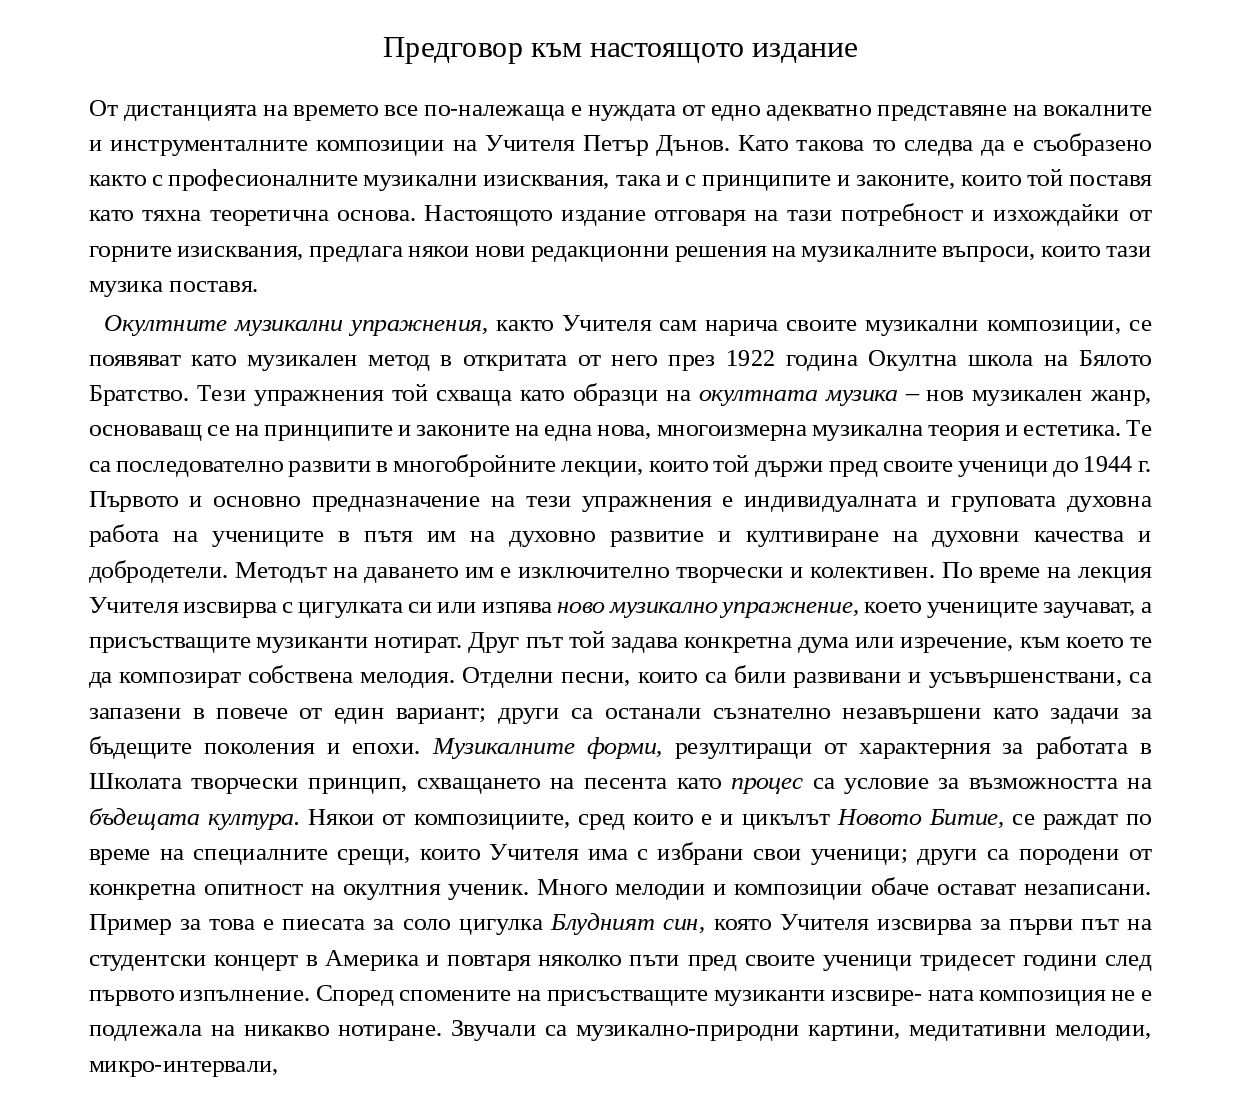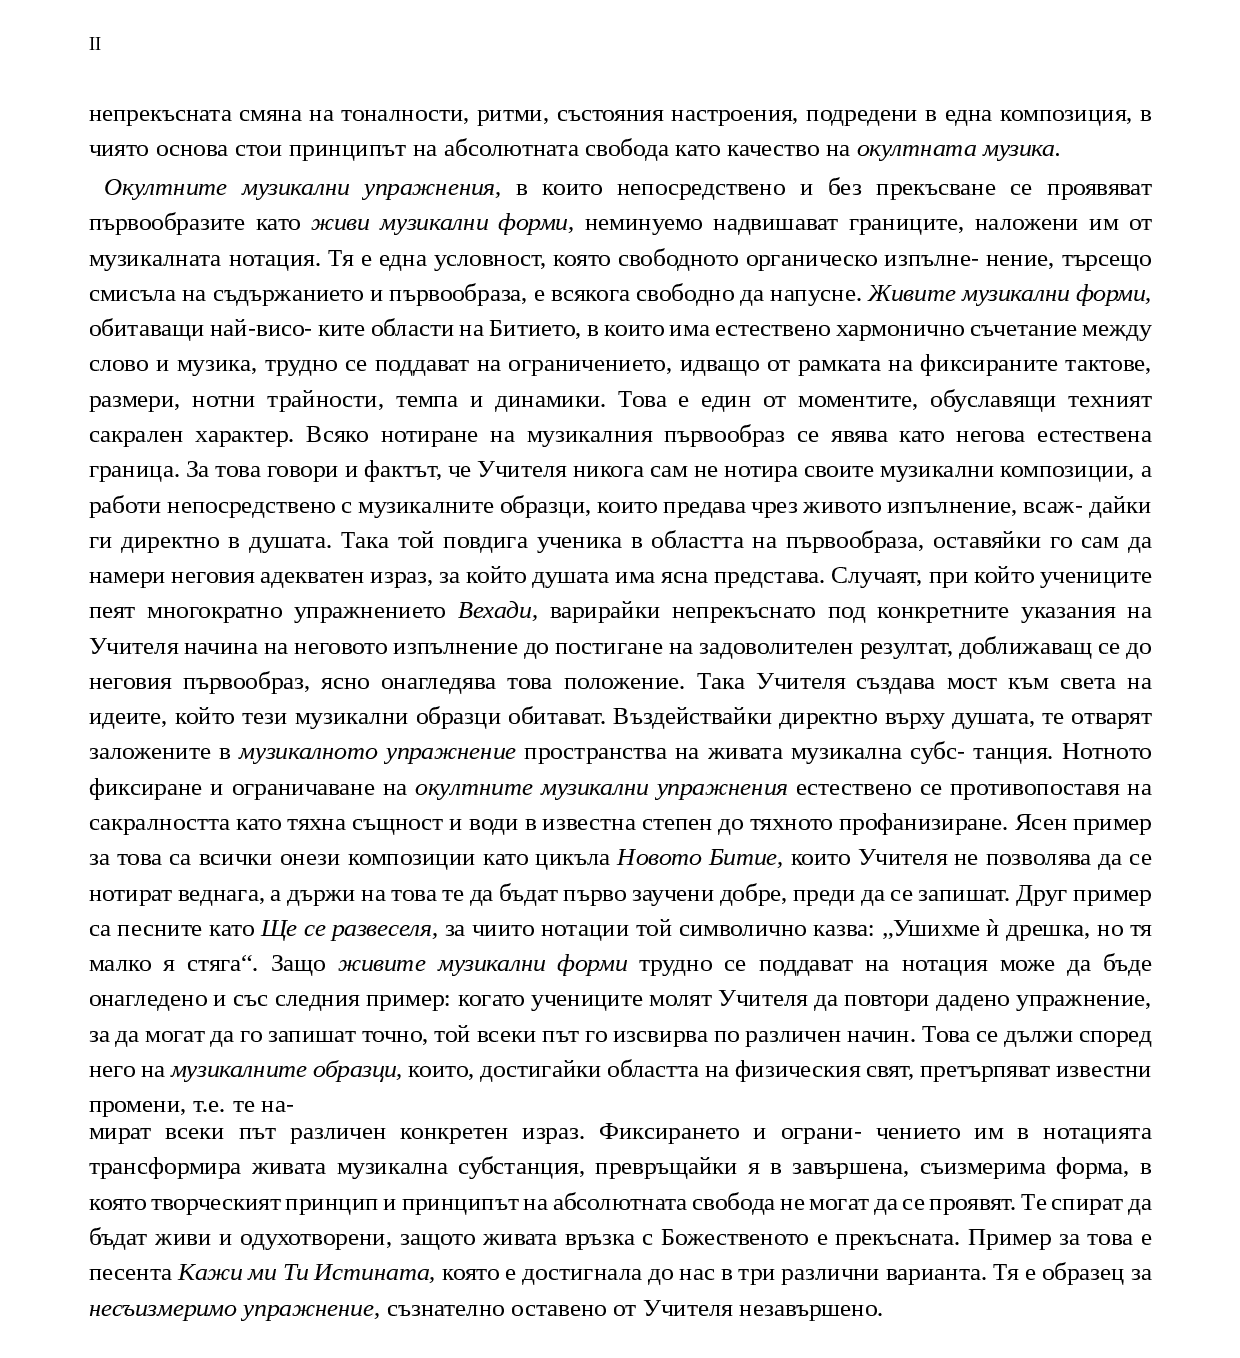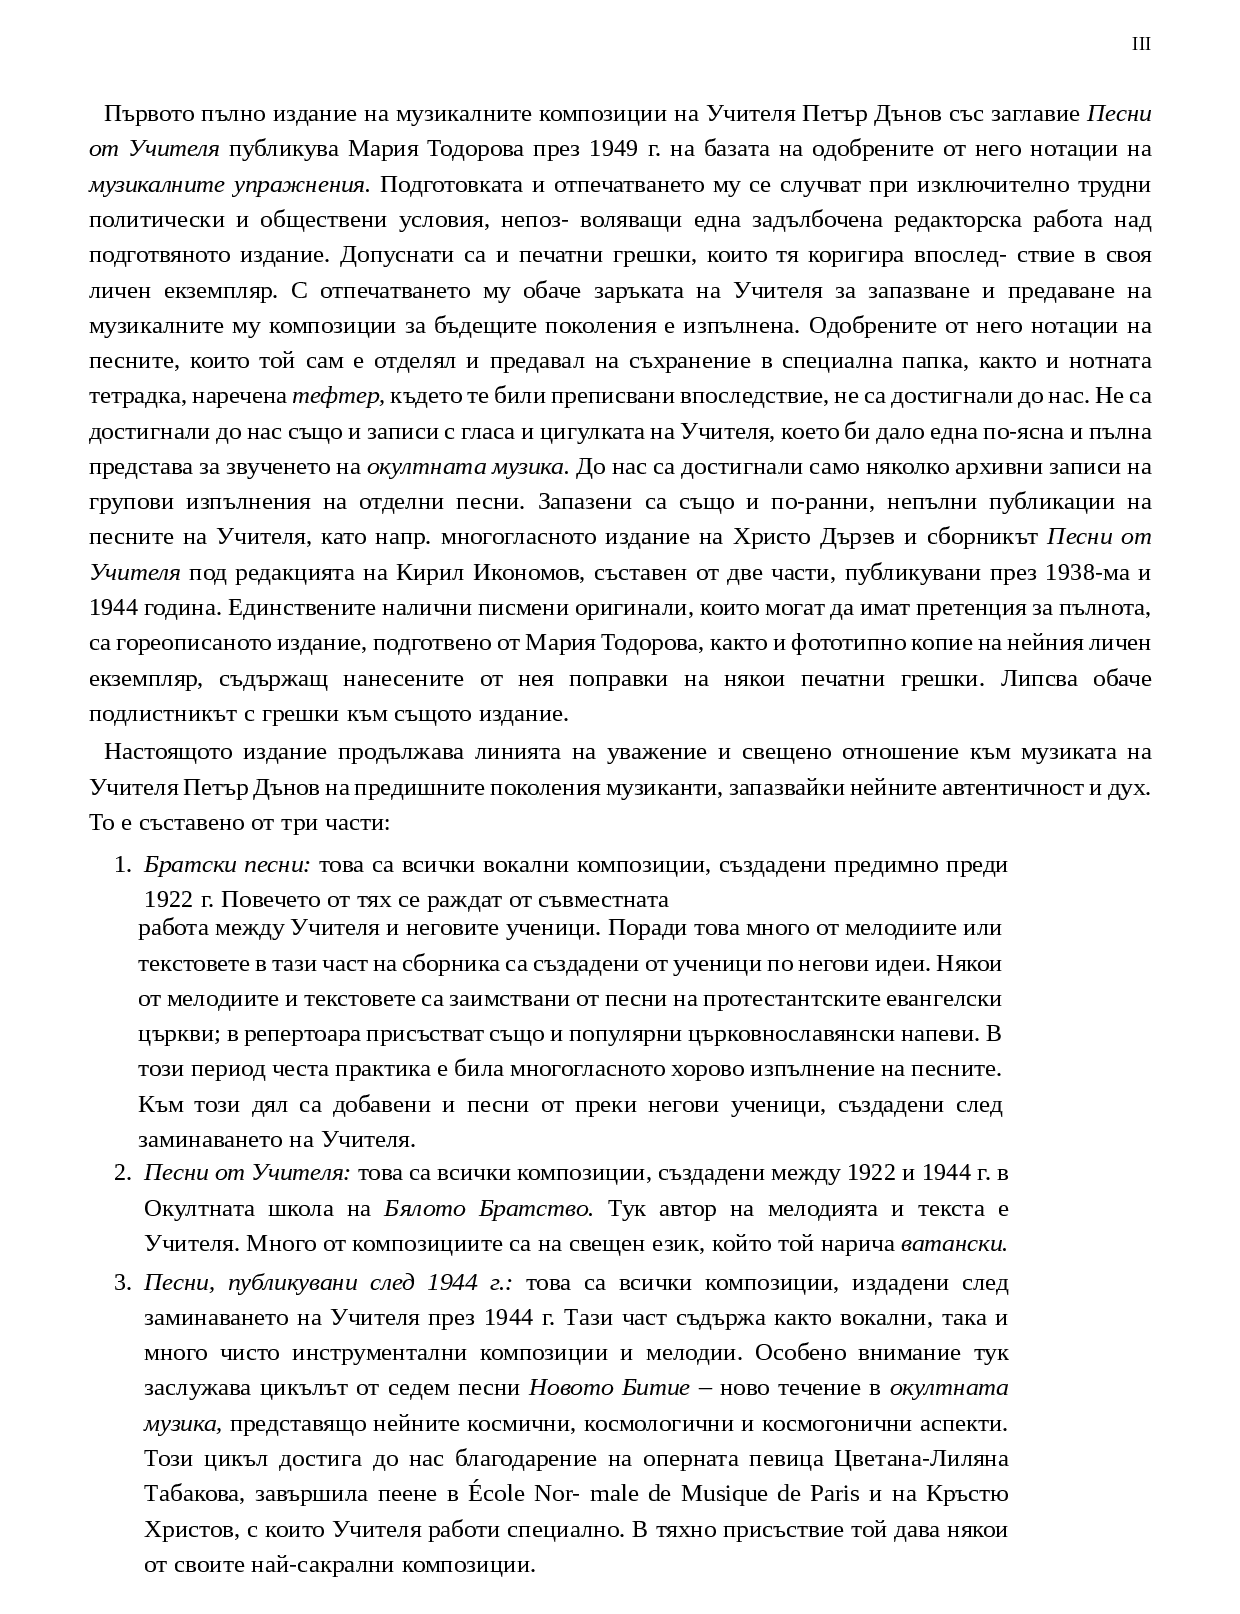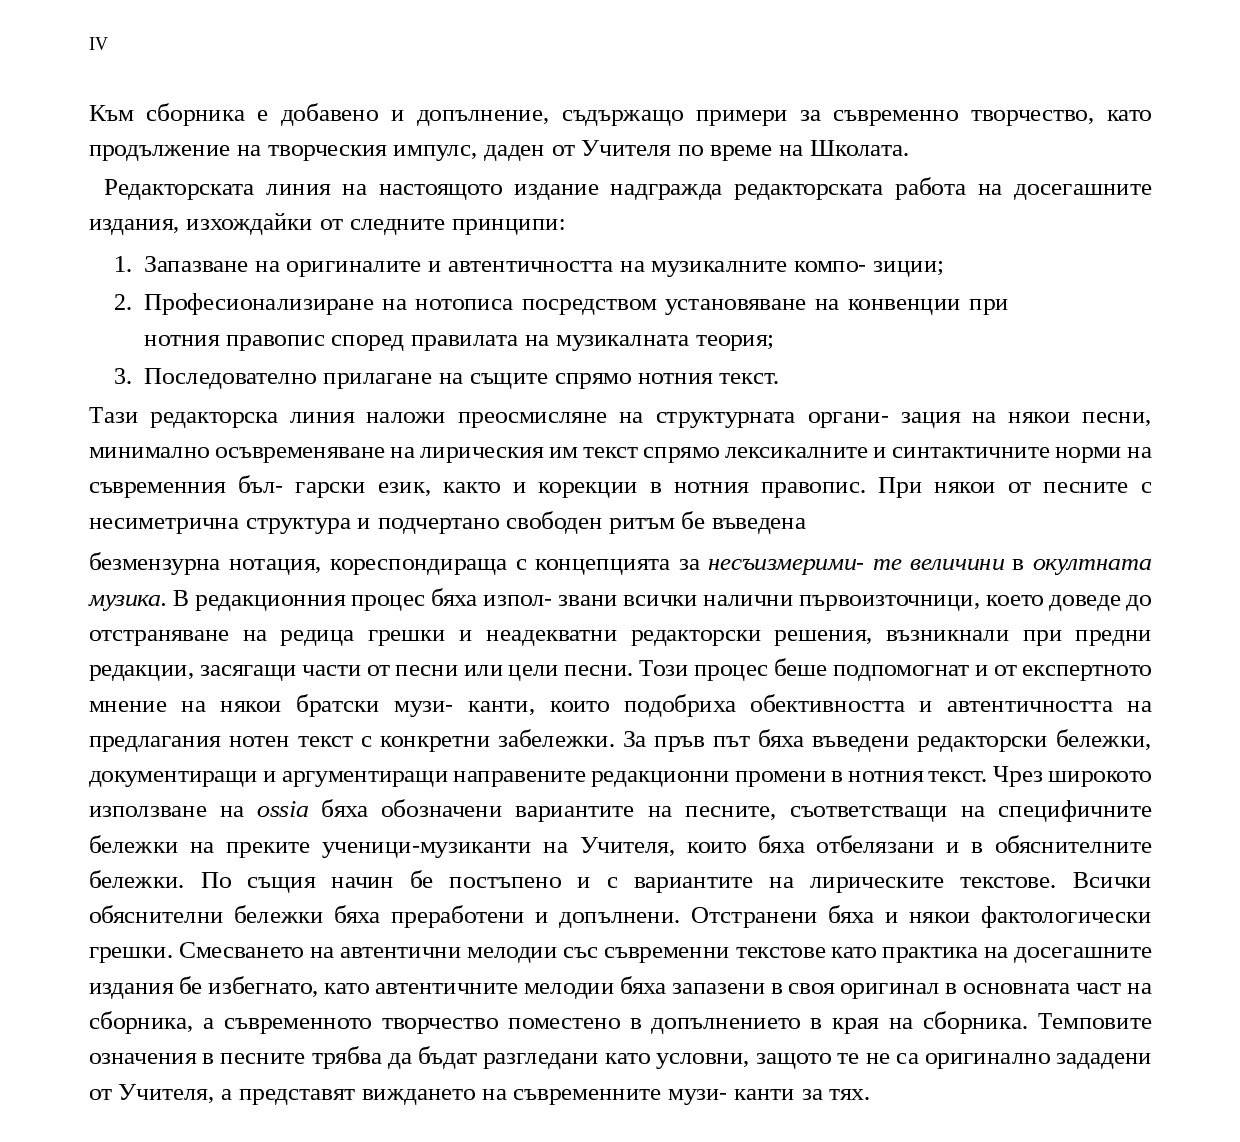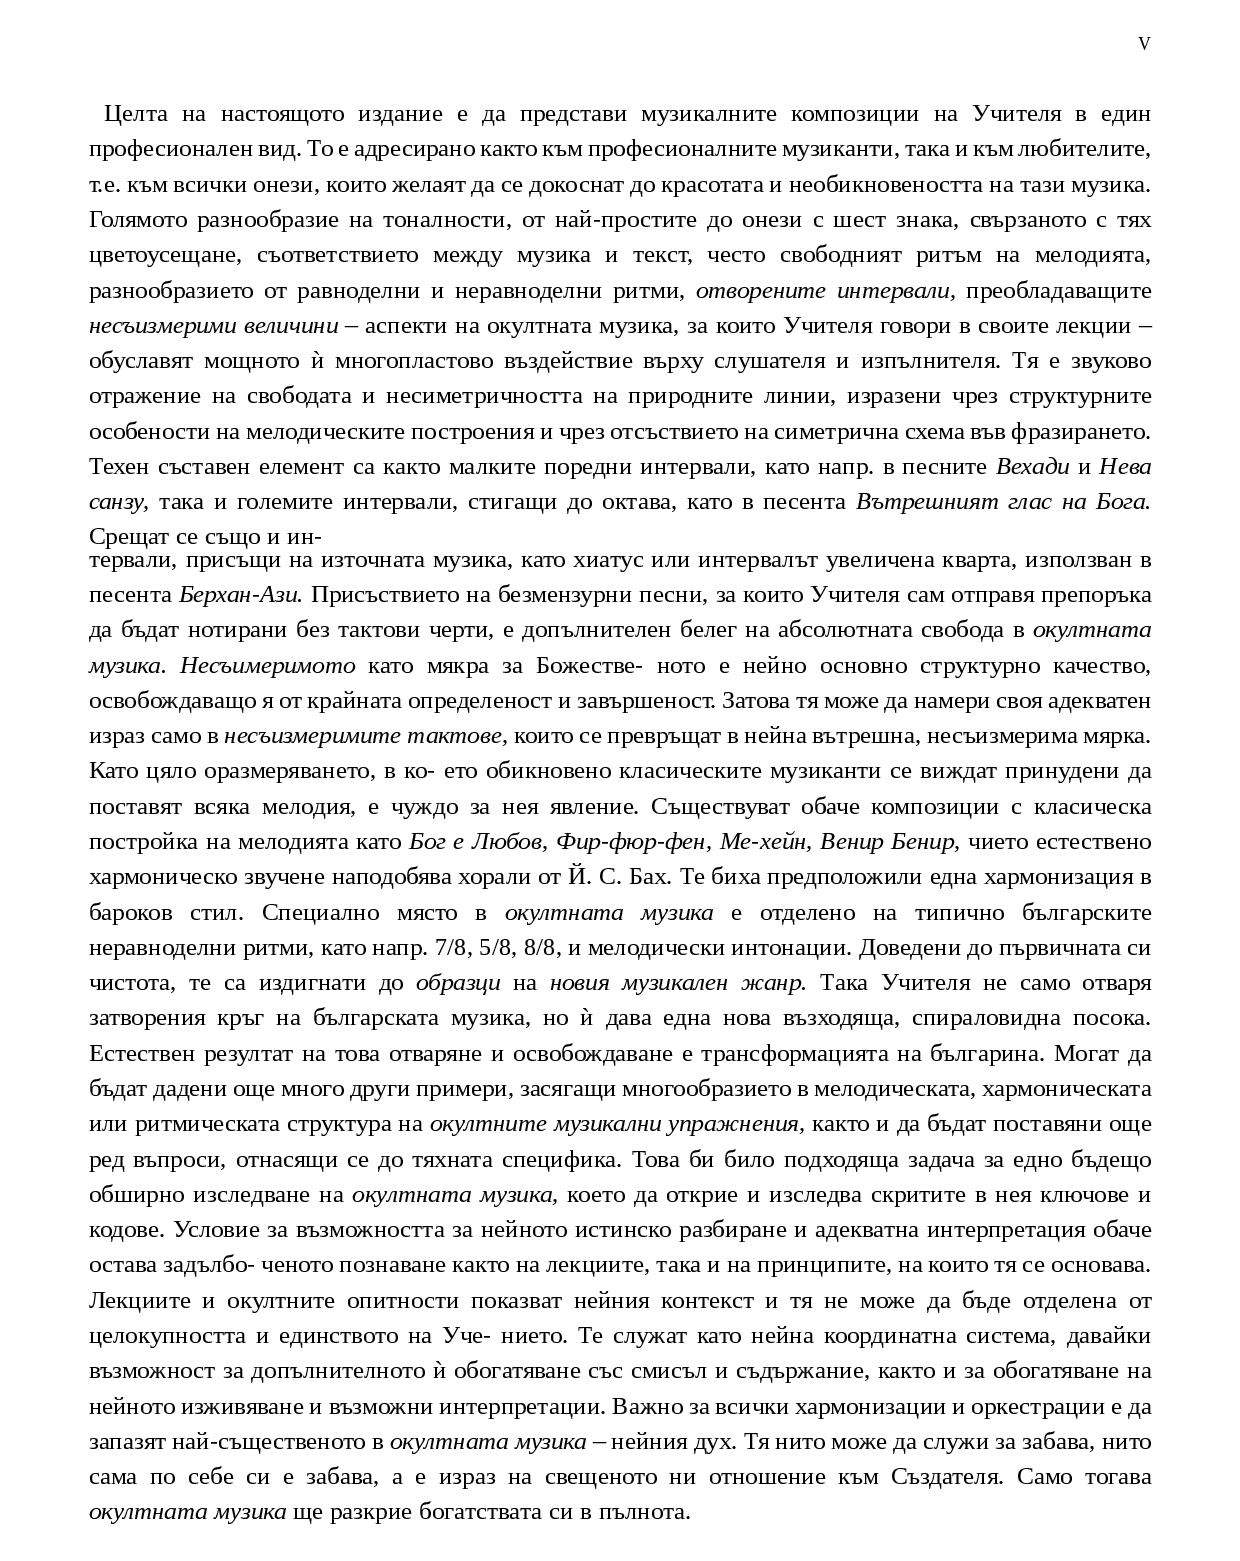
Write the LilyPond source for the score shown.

\version "2.24.4"

% include paper part and global functions
\include "include/globals.ily"

\bookpart {
  \paper {
    print-all-headers = ##t
    print-page-number = ##t
    print-first-page-number = ##f
    print-first-page-number = ##f
    page-number-type = #'roman-upper


    % put page numbers on the bottom
    oddHeaderMarkup = \markup {

      \fill-line {
        """"
        \if \should-print-page-number  \abs-fontsize #9 {
          \fromproperty #'page:page-number-string

        }
      }
    }
    evenHeaderMarkup = \markup {

      \fill-line {
        \if \should-print-page-number \abs-fontsize #9 {
          \fromproperty #'page:page-number-string
          ""
        }
      }
    }

    oddFooterMarkup = \markup ""

    evenFooterMarkup = ""
    left-margin = 1.5\cm
    right-margin = 1.5\cm
    top-margin = 1\cm
    bottom-margin = 1.2\cm
    ragged-bottom = ##t % do not spread the staves to fill the whole vertical space
    top-markup-spacing.basic-distance = 8\mm
    top-system-spacing.basic-distance = 10\mm

    % change distance between staves
    system-system-spacing =
    #'((basic-distance . 16)
       (minimum-distance . 6)
       (padding . 1)
       (stretchability . 12))
  }

  \tocItem \markup "Предговор към настоящото издание"
  \markup \abs-fontsize #15  { \fill-line {"Предговор към настоящото издание"} }

  \markup \abs-fontsize #12 {
    \vspace #1.5 \override #'(baseline-skip . 3.4)
    \justify {


      От дистанцията на времето все по-належаща е нуждата от едно адекватно представяне на вокалните и инструменталните композиции на Учителя Петър Дънов. Като такова то следва да е съобразено както с професионалните музикални изисквания, така и с принципите и законите, които той поставя като тяхна теоретична основа. Настоящото издание отговаря на тази потребност и изхождайки от горните изисквания, предлага някои нови редакционни решения на музикалните въпроси, които тази музика поставя.



    }
  }

  \markup \abs-fontsize #12 {
    \vspace #0.9  \override #'(baseline-skip . 3.4)
    \justify {
      \hspace #1.5
      \italic {Окултните} \italic {музикални} \italic {упражнения,} както Учителя сам нарича своите музикални композиции, се появяват като музикален метод в откритата от него през 1922 година Окултна школа на Бялото Братство. Тези упражнения той схваща като образци на \italic {окултната} \italic {музика} – нов музикален жанр, основаващ се на принципите и законите на една нова, многоизмерна музикална теория и естетика. Те са последователно развити в многобройните лекции, които той държи пред своите ученици до 1944 г. Първото и основно предназначение на тези упражнения е индивидуалната и груповата духовна работа на учениците в пътя им на духовно развитие и култивиране на духовни качества и добродетели. Методът на даването им е изключително творчески и колективен. По време на лекция Учителя изсвирва с цигулката си или изпява \italic {ново} \italic {музикално} \italic {упражнение,} което учениците заучават, а присъстващите музиканти нотират. Друг път той задава конкретна дума или  изречение, към което те да композират собствена мелодия. Отделни песни, които са били развивани и усъвършенствани, са запазени в повече от един вариант; други са останали съзнателно незавършени като задачи за бъдещите поколения и епохи.  \italic {Музикалните} \italic {форми,} резултиращи от характерния за работата в Школата творчески принцип, схващането на песента като \italic {процес} са условие за възможността на \italic {бъдещата} \italic {култура.} Някои от композициите, сред които е и цикълът \italic {Новото} \italic {Битие,} се раждат по време на специалните срещи, които Учителя има с избрани свои ученици; други са породени от конкретна опитност на окултния ученик. Много мелодии и композиции обаче остават незаписани. Пример за това е пиесата за соло цигулка \italic {Блудният} \italic {син,} която Учителя изсвирва за първи път на студентски концерт в Америка и повтаря няколко пъти пред своите ученици тридесет години след първото изпълнение. Според спомените на присъстващите музиканти изсвире- ната композиция не е подлежала на никакво нотиране. Звучали са музикално-природни картини, медитативни мелодии, микро-интервали,


    }
  }

  \markup \abs-fontsize #12 {
    \override #'(baseline-skip . 3.4)
    \justify {

      непрекъсната смяна на тоналности, ритми, състояния настроения, подредени в една композиция, в чиято основа стои принципът на абсолютната свобода като качество на \italic{окултната} \italic {музика.}

    }
  }

  \markup \abs-fontsize #12 {
    \vspace #0.9  \override #'(baseline-skip . 3.4)
    \justify {
      \hspace #1.5

      \italic{Окултните} \italic{музикални} \italic{упражнения,} в които непосредствено и без прекъсване се проявяват първообразите като \italic{живи} \italic{музикални} \italic{форми,} неминуемо надвишават границите, наложени им от музикалната нотация. Тя е една условност, която свободното органическо изпълне- нение, търсещо смисъла на съдържанието и първообраза, е всякога свободно да напусне.  \italic{Живите} \italic{музикални} \italic{форми,} обитаващи най-висо- ките области на Битието, в които има естествено хармонично съчетание между слово и музика, трудно се поддават на ограничението, идващо от рамката на фиксираните тактове, размери, нотни трайности, темпа и динамики. Това е един от моментите, обуславящи техният сакрален характер. Всяко нотиране на музикалния първообраз се явява като негова естествена граница. За това говори и фактът, че Учителя никога сам не нотира своите музикални композиции, а работи непосредствено с  музикалните образци, които предава чрез живото изпълнение, всаж- дайки ги директно в душата. Така той  повдига ученика в областта на първообраза, оставяйки го сам да намери неговия адекватен израз, за който душата има ясна представа. Случаят, при който учениците пеят многократно упражнението \italic{Вехади,} варирайки непрекъснато под конкретните указания на Учителя начина на неговото изпълнение до постигане на задоволителен резултат, доближаващ се до неговия първообраз, ясно онагледява това положение. Така Учителя създава мост към света на идеите, който тези музикални образци обитават. Въздействайки директно върху душата, те отварят заложените в \italic{музикалното} \italic{упражнение} пространства на живата музикална субс- танция. Нотното фиксиране и ограничаване на \italic{окултните} \italic{музикални} \italic{упражнения} естествено се противопоставя на сакралността като тяхна същност и води в известна степен до тяхното профанизиране. Ясен пример за това са всички онези композиции като цикъла \italic{Новото} \italic{Битие,} които Учителя не позволява да се нотират веднага, а държи на това те да бъдат първо заучени добре, преди да се запишат. Друг пример са песните като \italic{Ще} \italic{се }\italic{развеселя,} за чиито нотации той символично казва: „Ушихме ѝ дрешка, но тя малко я стяга“. Защо \italic{живите} \italic{музикални} \italic{форми} трудно се поддават на нотация може да бъде онагледено и със следния пример: когато учениците молят Учителя да повтори дадено упражнение, за да могат да го запишат точно, той всеки път го изсвирвa по различен начин. Това се дължи според него на  \italic{музикалните} \italic{образци,} които, достигайки областта на физическия свят, претърпяват известни промени, т.е. те на-

    }
  }

  \markup \abs-fontsize #12 {
    \override #'(baseline-skip . 3.4)
    \justify {
      мират всеки път различен конкретен израз. Фиксирането и ограни- чението им в нотацията трансформира живата музикална субстанция, превръщайки я в завършена, съизмерима форма, в която творческият принцип и принципът на абсолютната свобода не могат да се проявят. Те спират да бъдат живи и одухотворени, защото живата връзка с Божественото е прекъсната. Пример за това е песента \italic{Кажи} \italic{ми} \italic{Ти} \italic{Истината,} която е достигнала до нас в три различни варианта. Тя е образец за \italic{несъизмеримо упражнение,} съзнателно оставено от Учителя незавършено.
    }
  }

  \markup \abs-fontsize #12 {
    \vspace #0.9  \override #'(baseline-skip . 3.4)
    \justify {
      \hspace #1.5
      Първото пълно издание на музикалните композиции на Учителя Петър Дънов със заглавие \italic {Песни} \italic {от} \italic {Учителя} публикува Мария Тодорова през 1949 г. на базата на одобрените от него нотации на \italic {музикалните} \italic {упражнения.} Подготовката и отпечатването му се случват при изключително трудни политически и обществени условия, непоз- воляващи една задълбочена редакторска работа над подготвяното издание. Допуснати са и печатни грешки, които тя коригира впослед- ствие в своя личен екземпляр. С отпечатването му обаче заръката на Учителя за запазване и предаване на музикалните му композиции за бъдещите поколения е изпълнена. Одобрените от него нотации на песните, които той сам е отделял и предавал на съхранение в специална папка, както и нотната тетрадка, наречена \italic {тефтер,} където те били преписвани впоследствие, не са достигнали до нас. Не са достигнали до нас също и записи с гласа и цигулката на Учителя, което би дало една по-ясна и пълна представа за звученето на \italic {окултната} \italic {музика.} До нас са достигнали само няколко архивни записи на групови изпълнения на отделни песни. Запазени са също и по-ранни, непълни публикации на песните на Учителя, като напр. многогласното издание на Христо Дързев и сборникът \italic {Песни} \italic {от} \italic {Учителя} под редакцията на Кирил Икономов, съставен от две части, публикувани през 1938-ма и 1944 година. Единствените налични писмени оригинали, които могат да имат претенция за пълнота, са гореописаното издание, подготвено от Мария Тодорова, както и фототипно копие на нейния личен екземпляр, съдържащ нанесените от нея поправки на някои печатни грешки. Липсва обаче подлистникът с грешки към същото издание.
    }
  }
  \markup \abs-fontsize #12 {
    \vspace #0.9  \override #'(baseline-skip . 3.4)
    \justify {
      \hspace #1.5
      Настоящото издание продължава линията на уважение и свещено отношение към музиката на Учителя Петър Дънов на предишните поколения музиканти, запазвайки нейните автентичност и дух. То е съставено от три части:
    }
  }
  \markup  \override #'(line-width . 83.3) \abs-fontsize #12  {
    \override #'(baseline-skip . 3.4)  \vspace #1 \column {
      "    1."
    }
    \hspace #0.5
    \override #'(baseline-skip . 3.4) \column {
      \justify {
        \italic {Братски песни: } това са всички вокални композиции, създадени предимно преди 1922 г. Повечето от тях се раждат от съвместната
      }
    }
  }

  \markup  \override #'(line-width . 83.3) \abs-fontsize #12  {
    \override #'(baseline-skip . 3.4) \column {
      "      "
    }
    \hspace #0.5
    \override #'(baseline-skip . 3.4) \column {
      \justify {
        работа между Учителя и неговите ученици. Поради това много от мелодиите или текстовете в тази част на сборника са създадени от ученици по негови идеи. Някои от мелодиите  и текстовете са заимствани от песни на протестантските евангелски църкви; в репертоара присъстват също и популярни църковнославянски напеви. В този период честа практика е била многогласното хорово изпълнение на песните. Към този дял са добавени и песни от преки негови ученици, създадени след заминаването на Учителя.
      }
    }
  }

  \markup \override #'(line-width . 83.3) \abs-fontsize #12 {
    \vspace #0.9  \override #'(baseline-skip . 3.4) \column {
      "    2."
    }
    \hspace #0.5
    \override #'(baseline-skip . 3.4) \column {
      \justify {
        \italic { Песни от Учителя: } това са всички композиции, създадени между 1922 и 1944 г. в Окултната школа на \italic {Бялото}
        \italic {Братство.} Тук автор на мелодията и текста е Учителя. Много от композициите са на свещен език, който той
        нарича \italic {ватански.}
      }
    }
  }

  \markup \override #'(line-width . 83.3) \abs-fontsize #12 {
    \vspace #0.9  \override #'(baseline-skip . 3.4) \column {
      "    3."
    }
    \hspace #0.5
    \override #'(baseline-skip . 3.4) \column {
      \justify {
        \italic {Песни, публикувани след 1944 г.:  } това са всички композиции, издадени след заминаването на Учителя през 1944 г.
        Тази част съдържа както вокални, така и много чисто инструментални композиции и мелодии. Особено внимание тук заслужава цикълът от седем песни \italic {Новото} \italic{Битие} – ново течение в \italic {окултната} \italic {музика,} представящо нейните космични, космологични и космогонични аспекти. Този цикъл достига до нас благодарение на оперната певица Цветана-Лиляна Табакова, завършила пеене в École Nor- male de Musique de Paris и на Кръстю Христов, с които Учителя работи специално. В тяхно присъствие той дава някои от своите най-сакрални композиции.
      }
    }
  }
  \markup \abs-fontsize #12 {
    \vspace #0.9 \override #'(baseline-skip . 3.4)
    \justify {
      Към сборника е добавено и допълнение, съдържащо примери за съвременно творчество, като продължение на творческия импулс, даден от Учителя по време на Школата.
    }
  }

  \markup \abs-fontsize #12 {
    \vspace #0.9  \override #'(baseline-skip . 3.4)
    \justify {
      \hspace #1.5
      Редакторската линия на настоящото издание надгражда редакторската работа на досегашните издания, изхождайки от следните принципи:
    }
  }


  \markup \override #'(line-width . 83.3) \abs-fontsize #12 {
    \override #'(baseline-skip . 3.4) \vspace #1 \column {
      "    1."
    }
    \hspace #0.5
    \override #'(baseline-skip . 3.4) \column {
      \justify {
        Запазване на оригиналите и автентичността на музикалните компо- зиции;
      }
    }
  }
  \markup \override #'(line-width . 83.3) \abs-fontsize #12 {
    \vspace #0.9  \override #'(baseline-skip . 3.4) \column {
      "    2."
    }
    \hspace #0.5
    \override #'(baseline-skip . 3.4) \column {
      \justify {
        Професионализиране на нотописа посредством установяване на конвенции при нотния правопис според правилата на музикалната теория;
      }
    }
  }

  \markup \override #'(line-width . 83.3) \abs-fontsize #12 {
    \vspace #0.9 \override #'(baseline-skip . 3.4) \column {
      "    3."
    }
    \hspace #0.5
    \override #'(baseline-skip . 3.4) \column {
      \justify {
        Последователно прилагане на същите спрямо нотния текст.
      }
    }
  }

  \markup \abs-fontsize #12 {
    \vspace #0.9  \override #'(baseline-skip . 3.4)
    \justify {
      Tази редакторска линия наложи преосмисляне на структурната органи- зация на някои песни, минимално осъвременяване на лирическия им текст спрямо лексикалните и синтактичните норми на съвременния бъл- гарски език, както и корекции в нотния правопис. При някои от песните с несиметрична структура и подчертано свободен ритъм бе въведена

    }
  }
  \markup \abs-fontsize #12 {
    \vspace #1  \override #'(baseline-skip . 3.4)
    \justify {
      безмензурна нотация, кореспондираща с концепцията за \italic"несъизмерими-" \italic"те" \italic"величини" в \italic"окултната" \italic"музика." В редакционния процес бяха изпол- звани всички налични първоизточници, което доведе до отстраняване на редица грешки и неадекватни редакторски решения, възникнали при предни редакции, засягащи части от песни или цели песни. Този процес беше подпомогнат и от експертното мнение на някои братски музи- канти, които подобриха обективността и автентичността на предлагания нотен текст с конкретни забележки. За пръв път бяха въведени редакторски бележки, документиращи и аргументиращи направените редакционни промени в нотния текст. Чрез широкото използване на \italic {ossia} бяха обозначени вариантите на песните, съответстващи на специфичните бележки на преките ученици-музиканти на Учителя, които бяха отбелязани и в обяснителните бележки. По същия начин бе постъпено и с вариантите на лирическите текстове. Всички обяснителни бележки бяха преработени и допълнени. Отстранени бяха и някои фактологически грешки. Смесването на автентични мелодии със съвременни текстове като практика на досегашните издания бе избегнато, като автентичните мелодии бяха запазени в своя оригинал в основната част на сборника, а съвременното творчество поместено в допълнението в края на сборника. Темповите означения в песните трябва да бъдат разгледани като условни, защото те не са оригинално зададени от Учителя, а представят виждането на съвременните музи- канти за тях.

    }
  }
  \markup \abs-fontsize #12 {
    \vspace #1.1 \override #'(baseline-skip . 3.4)
    \justify {
      \hspace #1.5

      Целта на настоящото издание е да представи музикалните композиции на Учителя в един професионален вид. То е адресирано както към професионалните музиканти, така и към любителите, т.е. към всички онези, които желаят да се докоснат до красотата и необикновеността на тази музика. Голямото разнообразие на тоналности, от най-простите до онези с шест знака, свързаното с тях цветоусещане, съответствието между музика и текст, често свободният ритъм на мелодията, разнообразието от равноделни и неравноделни ритми, \italic {отворените} \italic {интервали,} преобладаващите \italic {несъизмерими} \italic {величини} – аспекти на окултната музика, за които Учителя говори в своите лекции – обуславят мощното ѝ многопластово въздействие върху слушателя и изпълнителя. Тя е звуково отражение на свободата и несиметричността на природните линии, изразени чрез структурните особености на мелодическите построения и чрез отсъствието на симетрична схема във фразирането. Техен съставен елемент са както малките поредни интервали, като напр. в песните \italic {Вехади} и \italic {Нева санзу,} така и големите интервали, стигащи до октава, като в песента  \italic {Вътрешният } \italic {глас на Бога.} Срещат се също  и ин-
    }
  }


  \markup \abs-fontsize #12 {
    \override #'(baseline-skip . 3.4)
    \justify {

      тервали, присъщи на източната музика, като хиатус или интервалът увеличена кварта, използван в песента \italic {Берхан-Ази.} Присъствието на безмензурни песни, за които Учителя сам отправя препоръка да бъдат нотирани без тактови черти, е допълнителен белег на абсолютната свобода в \italic {окултната} \italic {музика.} \italic {Несъимеримото} като мякра за Божестве- ното е нейнo основно структурно качество, освобождаващо я от крайната определеност и завършеност. Затова тя може да намери своя адекватен израз само в \italic {несъизмеримите} \italic {тактове,} които се превръщат в нейна вътрешна, несъизмерима мярка. Като цяло оразмеряването, в ко- ето обикновено класическите музиканти се виждат принудени да поставят всяка мелодия, е чуждо за нея явление. Съществуват обаче композиции с класическа постройка на мелодията като \italic {Бог e Любов,} \italic {Фир-фюр-фен,} \italic {Ме-хейн,} \italic {Венир} \italic{ Бенир,} чието естествено хармоническо звучене наподобява хорали от Й. С. Бах. Те биха предположили една хармонизация в бароков стил. Специално място в \italic {окултната} \italic {музика} е отделено на типично българските неравноделни ритми, като напр. 7/8, 5/8, 8/8, и мелодически интонации. Доведени до първичната си чистота, те са издигнати до \italic {образци} на \italic {новия} \italic {музикален} \italic {жанр.} Така Учителя не само отваря затворения кръг на българската музика, но ѝ дава една нова възходяща, спираловидна посока. Естествен резултат на това отваряне и освобождаване е трансформацията на българина. Могат да бъдат дадени още много други примери, засягащи многообразието в мелодическата, хармоническата или ритмическата структура на \italic {окултните} \italic {музикални} \italic {упражнения,} както и да бъдат поставяни още ред въпроси, отнасящи се до тяхната специфика. Това би било подходяща задача за едно бъдещо обширно изследване на \italic {окултната} \italic {музика,} което да открие и изследва скритите в нея ключове и кодове. Условие за възможността за нейното истинско разбиране и адекватна интерпретация обаче остава задълбо- ченото познаване както на лекциите, така и на принципите, на които тя се основава. Лекциите и окултните опитности показват нейния контекст и тя не може да бъде отделена от целокупността и единството на Уче- нието. Те служат като нейна координатна система, давайки възможност за допълнителното ѝ обогатяване със смисъл и съдържание, както и за обогатяване на нейното изживяване и възможни интерпретации. Важно за всички хармонизации и оркестрации е да запазят най-същественото в \italic {окултната музика} – нейния дух. Тя нито може да служи за забава, нито сама по себе си е забава, а е израз на свещеното ни отношение към Създателя. Само тогава \italic {окултната} \italic {музика} ще разкрие богатствата си в пълнота.



    }
  }


  \pageBreak

  \markup \abs-fontsize #12 {
    \override #'(baseline-skip . 3.4)
    \justify {
      \hspace #1.5 От името на целия издателски екип пожелаваме приятни индивидуални и колективни занимания с тази неземна, космична музика! Бог е Любов.
    }
  }

  \markup \abs-fontsize #12 \raise #0 \override #'(baseline-skip . 3.4) {
    \column {
      \line {"  "}
      \line {"  "}
      %\fill-line { "" ""  \italic {"Петър Ганев, София    "} }
      \fill-line { "" ""  \italic {"Мария Кирева   "} }
      \fill-line { "" ""  \italic {"Мюнхен, 2024 г."} }
    }
  }

} % bookpart



% Più mosso
% „Weiße Bruderschaft“